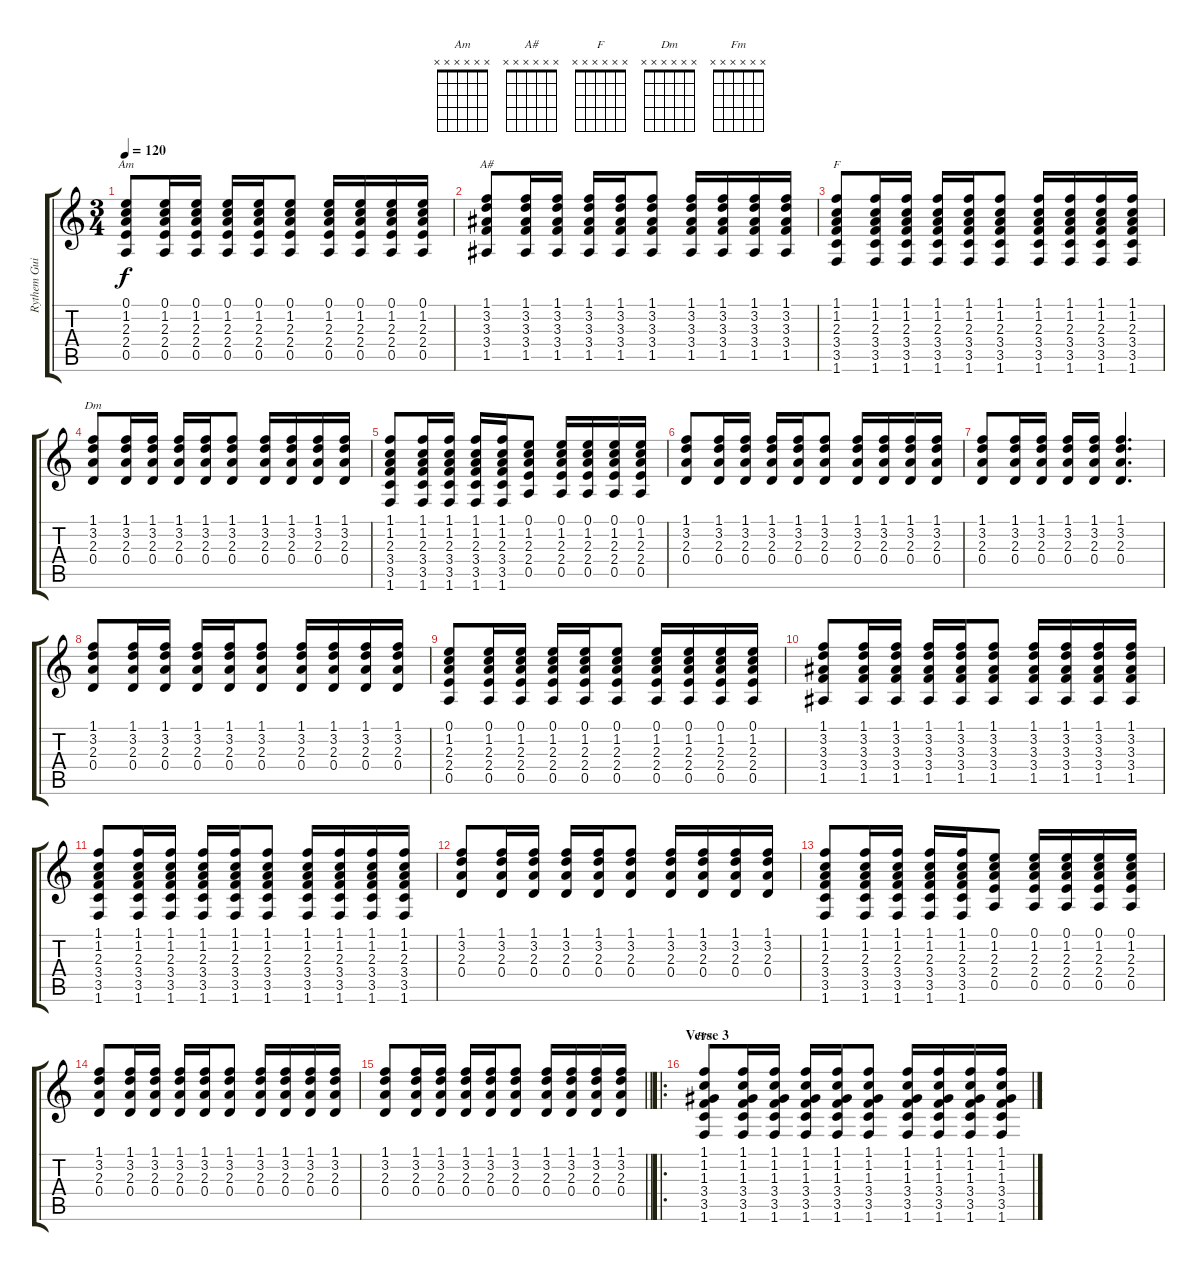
\track ("Rythem Guitar" "Rythem Gui") {instrument acousticguitarsteel}
\staff {score tabs}
\tuning (E4 B3 G3 D3 A2 E2) {hide}
\chord ("Am" x x x x x x)
\chord ("A#" x x x x x x)
\chord ("F" x x x x x x)
\chord ("Dm" x x x x x x)
\chord ("Fm" x x x x x x)
\ts (3 4)
\tempo 120
\clef g2
\ks c
(0.1 1.2 2.3 2.4 0.5).8{ch "Am" dy f} (0.1 1.2 2.3 2.4 0.5).16 (0.1 1.2 2.3 2.4 0.5).16 (0.1 1.2 2.3 2.4 0.5).16 (0.1 1.2 2.3 2.4 0.5).16 (0.1 1.2 2.3 2.4 0.5).8 (0.1 1.2 2.3 2.4 0.5).16 (0.1 1.2 2.3 2.4 0.5).16 (0.1 1.2 2.3 2.4 0.5).16 (0.1 1.2 2.3 2.4 0.5).16 |
(1.1 3.2 3.3 3.4 1.5).8{ch "A#"} (1.1 3.2 3.3 3.4 1.5).16 (1.1 3.2 3.3 3.4 1.5).16 (1.1 3.2 3.3 3.4 1.5).16 (1.1 3.2 3.3 3.4 1.5).16 (1.1 3.2 3.3 3.4 1.5).8 (1.1 3.2 3.3 3.4 1.5).16 (1.1 3.2 3.3 3.4 1.5).16 (1.1 3.2 3.3 3.4 1.5).16 (1.1 3.2 3.3 3.4 1.5).16 |
(1.1 1.2 2.3 3.4 3.5 1.6).8{ch "F"} (1.1 1.2 2.3 3.4 3.5 1.6).16 (1.1 1.2 2.3 3.4 3.5 1.6).16 (1.1 1.2 2.3 3.4 3.5 1.6).16 (1.1 1.2 2.3 3.4 3.5 1.6).16 (1.1 1.2 2.3 3.4 3.5 1.6).8 (1.1 1.2 2.3 3.4 3.5 1.6).16 (1.1 1.2 2.3 3.4 3.5 1.6).16 (1.1 1.2 2.3 3.4 3.5 1.6).16 (1.1 1.2 2.3 3.4 3.5 1.6).16 |
(1.1 3.2 2.3 0.4).8{ch "Dm"} (1.1 3.2 2.3 0.4).16 (1.1 3.2 2.3 0.4).16 (1.1 3.2 2.3 0.4).16 (1.1 3.2 2.3 0.4).16 (1.1 3.2 2.3 0.4).8 (1.1 3.2 2.3 0.4).16 (1.1 3.2 2.3 0.4).16 (1.1 3.2 2.3 0.4).16 (1.1 3.2 2.3 0.4).16 |
(1.1 1.2 2.3 3.4 3.5 1.6).8 (1.1 1.2 2.3 3.4 3.5 1.6).16 (1.1 1.2 2.3 3.4 3.5 1.6).16 (1.1 1.2 2.3 3.4 3.5 1.6).16 (1.1 1.2 2.3 3.4 3.5 1.6).16 (0.1 1.2 2.3 2.4 0.5).8 (0.1 1.2 2.3 2.4 0.5).16 (0.1 1.2 2.3 2.4 0.5).16 (0.1 1.2 2.3 2.4 0.5).16 (0.1 1.2 2.3 2.4 0.5).16 |
(1.1 3.2 2.3 0.4).8 (1.1 3.2 2.3 0.4).16 (1.1 3.2 2.3 0.4).16 (1.1 3.2 2.3 0.4).16 (1.1 3.2 2.3 0.4).16 (1.1 3.2 2.3 0.4).8 (1.1 3.2 2.3 0.4).16 (1.1 3.2 2.3 0.4).16 (1.1 3.2 2.3 0.4).16 (1.1 3.2 2.3 0.4).16 |
(1.1 3.2 2.3 0.4).8 (1.1 3.2 2.3 0.4).16 (1.1 3.2 2.3 0.4).16 (1.1 3.2 2.3 0.4).16 (1.1 3.2 2.3 0.4).16 (1.1 3.2 2.3 0.4).4{d} |
(1.1 3.2 2.3 0.4).8 (1.1 3.2 2.3 0.4).16 (1.1 3.2 2.3 0.4).16 (1.1 3.2 2.3 0.4).16 (1.1 3.2 2.3 0.4).16 (1.1 3.2 2.3 0.4).8 (1.1 3.2 2.3 0.4).16 (1.1 3.2 2.3 0.4).16 (1.1 3.2 2.3 0.4).16 (1.1 3.2 2.3 0.4).16 |
(0.1 1.2 2.3 2.4 0.5).8 (0.1 1.2 2.3 2.4 0.5).16 (0.1 1.2 2.3 2.4 0.5).16 (0.1 1.2 2.3 2.4 0.5).16 (0.1 1.2 2.3 2.4 0.5).16 (0.1 1.2 2.3 2.4 0.5).8 (0.1 1.2 2.3 2.4 0.5).16 (0.1 1.2 2.3 2.4 0.5).16 (0.1 1.2 2.3 2.4 0.5).16 (0.1 1.2 2.3 2.4 0.5).16 |
(1.1 3.2 3.3 3.4 1.5).8 (1.1 3.2 3.3 3.4 1.5).16 (1.1 3.2 3.3 3.4 1.5).16 (1.1 3.2 3.3 3.4 1.5).16 (1.1 3.2 3.3 3.4 1.5).16 (1.1 3.2 3.3 3.4 1.5).8 (1.1 3.2 3.3 3.4 1.5).16 (1.1 3.2 3.3 3.4 1.5).16 (1.1 3.2 3.3 3.4 1.5).16 (1.1 3.2 3.3 3.4 1.5).16 |
(1.1 1.2 2.3 3.4 3.5 1.6).8 (1.1 1.2 2.3 3.4 3.5 1.6).16 (1.1 1.2 2.3 3.4 3.5 1.6).16 (1.1 1.2 2.3 3.4 3.5 1.6).16 (1.1 1.2 2.3 3.4 3.5 1.6).16 (1.1 1.2 2.3 3.4 3.5 1.6).8 (1.1 1.2 2.3 3.4 3.5 1.6).16 (1.1 1.2 2.3 3.4 3.5 1.6).16 (1.1 1.2 2.3 3.4 3.5 1.6).16 (1.1 1.2 2.3 3.4 3.5 1.6).16 |
(1.1 3.2 2.3 0.4).8 (1.1 3.2 2.3 0.4).16 (1.1 3.2 2.3 0.4).16 (1.1 3.2 2.3 0.4).16 (1.1 3.2 2.3 0.4).16 (1.1 3.2 2.3 0.4).8 (1.1 3.2 2.3 0.4).16 (1.1 3.2 2.3 0.4).16 (1.1 3.2 2.3 0.4).16 (1.1 3.2 2.3 0.4).16 |
(1.1 1.2 2.3 3.4 3.5 1.6).8 (1.1 1.2 2.3 3.4 3.5 1.6).16 (1.1 1.2 2.3 3.4 3.5 1.6).16 (1.1 1.2 2.3 3.4 3.5 1.6).16 (1.1 1.2 2.3 3.4 3.5 1.6).16 (0.1 1.2 2.3 2.4 0.5).8 (0.1 1.2 2.3 2.4 0.5).16 (0.1 1.2 2.3 2.4 0.5).16 (0.1 1.2 2.3 2.4 0.5).16 (0.1 1.2 2.3 2.4 0.5).16 |
(1.1 3.2 2.3 0.4).8 (1.1 3.2 2.3 0.4).16 (1.1 3.2 2.3 0.4).16 (1.1 3.2 2.3 0.4).16 (1.1 3.2 2.3 0.4).16 (1.1 3.2 2.3 0.4).8 (1.1 3.2 2.3 0.4).16 (1.1 3.2 2.3 0.4).16 (1.1 3.2 2.3 0.4).16 (1.1 3.2 2.3 0.4).16 |
\barLineRight lightlight
(1.1 3.2 2.3 0.4).8 (1.1 3.2 2.3 0.4).16 (1.1 3.2 2.3 0.4).16 (1.1 3.2 2.3 0.4).16 (1.1 3.2 2.3 0.4).16 (1.1 3.2 2.3 0.4).8 (1.1 3.2 2.3 0.4).16 (1.1 3.2 2.3 0.4).16 (1.1 3.2 2.3 0.4).16 (1.1 3.2 2.3 0.4).16 |
\ro
\section ("" "Verse 3")
(1.1 1.2 1.3 3.4 3.5 1.6).8{ch "Fm"} (1.1 1.2 1.3 3.4 3.5 1.6).16 (1.1 1.2 1.3 3.4 3.5 1.6).16 (1.1 1.2 1.3 3.4 3.5 1.6).16 (1.1 1.2 1.3 3.4 3.5 1.6).16 (1.1 1.2 1.3 3.4 3.5 1.6).8 (1.1 1.2 1.3 3.4 3.5 1.6).16 (1.1 1.2 1.3 3.4 3.5 1.6).16 (1.1 1.2 1.3 3.4 3.5 1.6).16 (1.1 1.2 1.3 3.4 3.5 1.6).16
